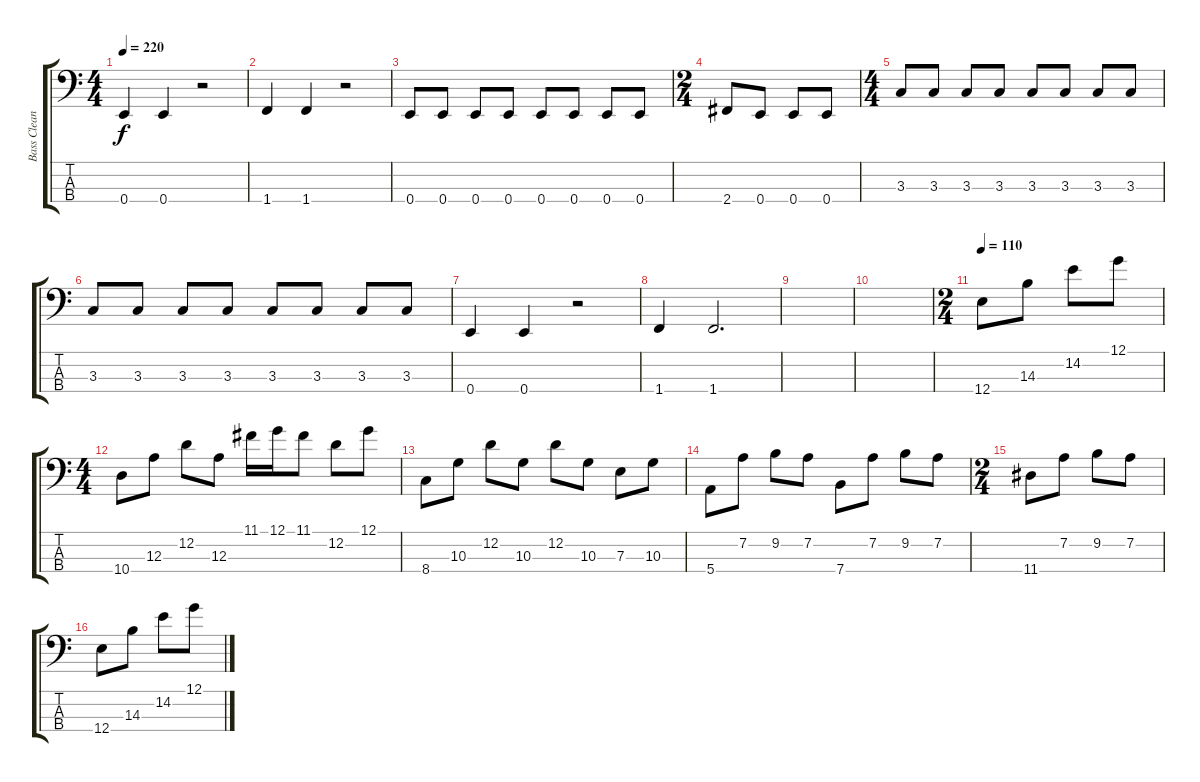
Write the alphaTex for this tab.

\track ("Bass Clean OK!" "Bass Clean") {instrument electricbassfinger}
\staff {score tabs}
\tuning (G2 D2 A1 E1) {hide}
\ts (4 4)
\tempo 220
\clef f4
\ks c
0.4.4{dy f} 0.4.4 r.2 |
1.4.4 1.4.4 r.2 |
0.4.8 0.4.8 0.4.8 0.4.8 0.4.8 0.4.8 0.4.8 0.4.8 |
\ts (2 4)
2.4.8 0.4.8 0.4.8 0.4.8 |
\ts (4 4)
3.3.8 3.3.8 3.3.8 3.3.8 3.3.8 3.3.8 3.3.8 3.3.8 |
3.3.8 3.3.8 3.3.8 3.3.8 3.3.8 3.3.8 3.3.8 3.3.8 |
0.4.4 0.4.4 r.2 |
1.4.4 1.4.2{d} |
|
|
\ts (2 4)
\tempo 110
12.4.8 14.3.8 14.2.8 12.1.8 |
\ts (4 4)
10.4.8 12.3.8 12.2.8 12.3.8 11.1.16 12.1.16 11.1.8 12.2.8 12.1.8 |
8.4.8 10.3.8 12.2.8 10.3.8 12.2.8 10.3.8 7.3.8 10.3.8 |
5.4.8 7.2.8 9.2.8 7.2.8 7.4.8 7.2.8 9.2.8 7.2.8 |
\ts (2 4)
11.4.8 7.2.8 9.2.8 7.2.8 |
12.4.8 14.3.8 14.2.8 12.1.8
